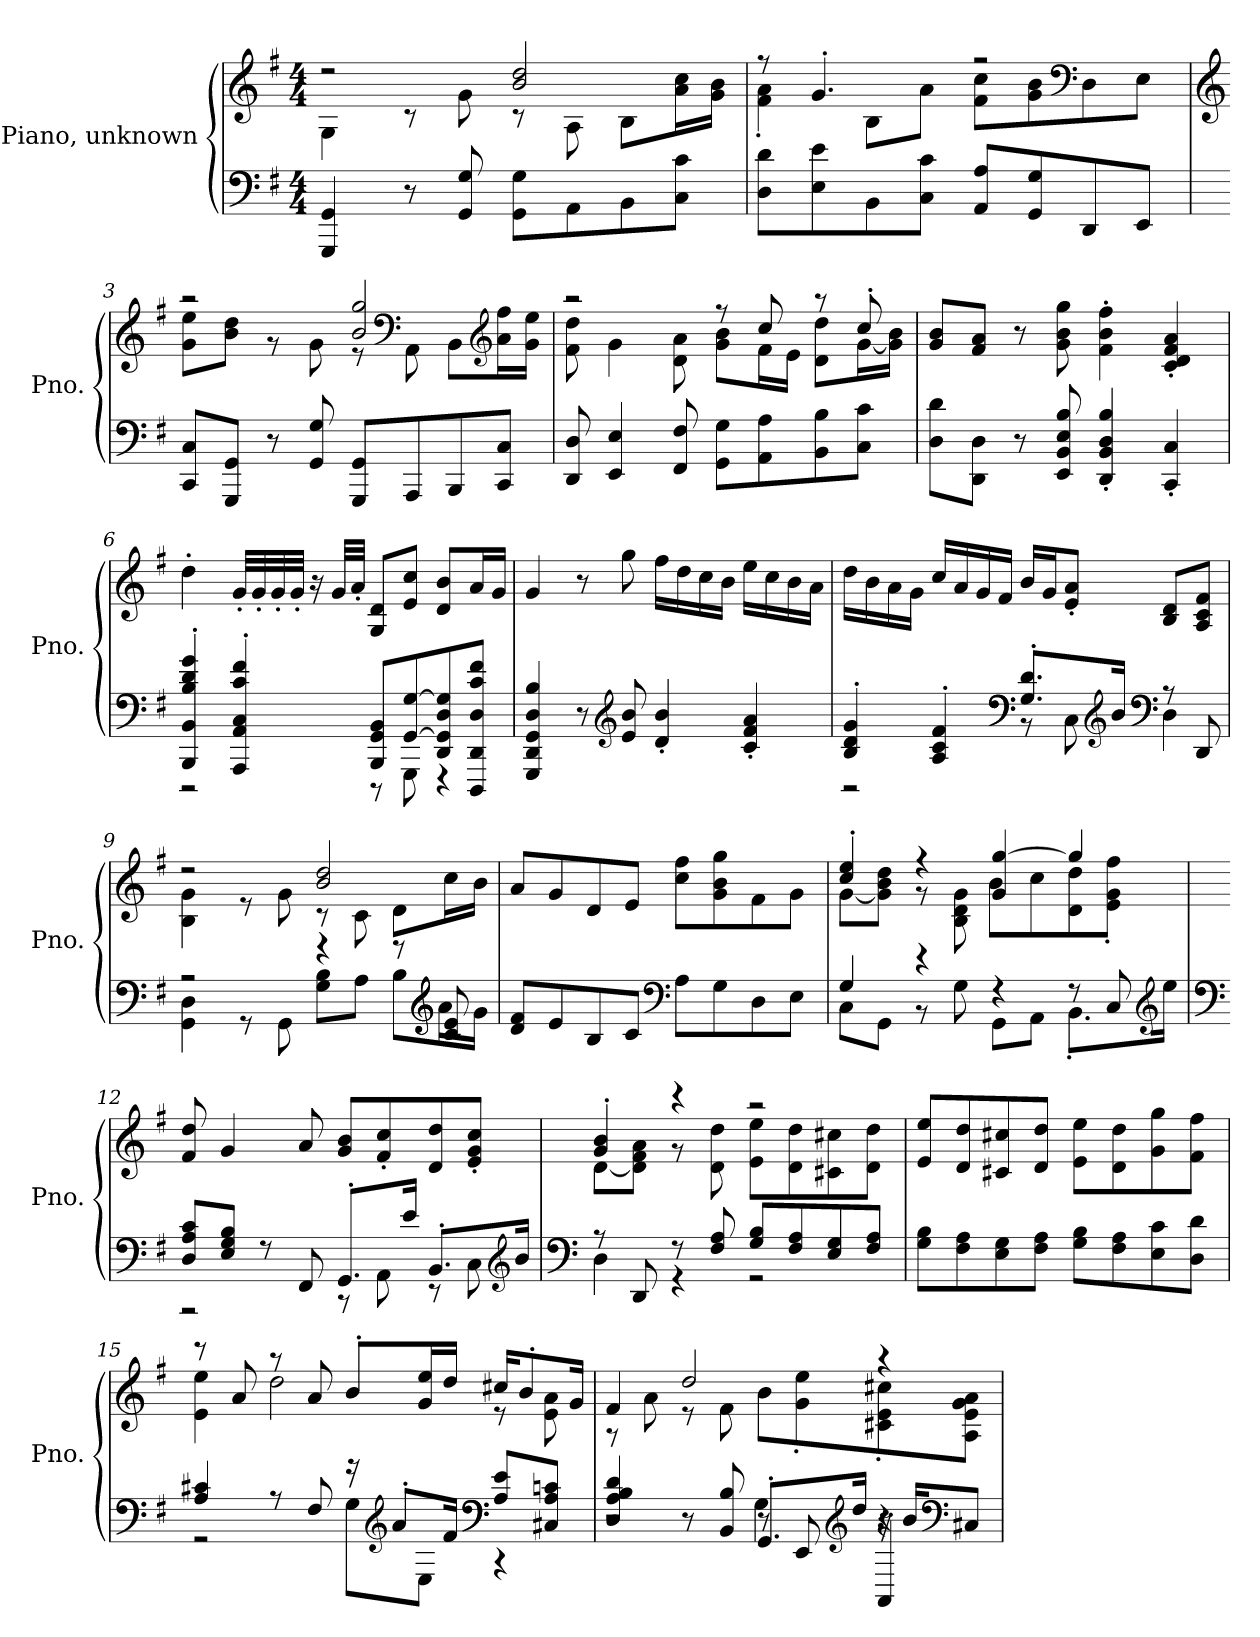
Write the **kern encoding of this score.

**kern	**kern
*part1	*part1
*staff2	*staff1
*I"Piano, unknown	*
*I'Pno.	*
*clefF4	*clefG2
*k[f#]	*k[f#]
*M4/4	*M4/4
*MM120	*MM120
=1	=1
*	*^
4GGG/ 4GG/	2r	4G\
8r	.	8r
8GG/ 8G/	.	8g\
8GG\ 8G\L	2b/ 2dd/	8r
8AA\	.	8A\
8BB\	.	8B\L
8C\ 8c\J	.	16a\ 16cc\L
.	.	16g\ 16b\JJ
=2	=2	=2
8D\ 8d\L	8r	4f#\' 4a\'
8E\ 8e\	4.g'/	.
8BB\	.	8B\L
8C\ 8c\J	.	8a\J
8AA/ 8A/L	2r	8f#\ 8cc\L
8GG/ 8G/	.	8g\ 8b\
*	*clefF4	*
8DD/	.	8D\
8EE/J	.	8E\J
=3	=3	=3
*	*clefG2	*
8CC/ 8C/L	2r	8g\ 8ee\L
8GGG/ 8GG/J	.	8b\ 8dd\J
8r	.	8r
8GG/ 8G/	.	8g\
8GGG/ 8GG/L	2b/ 2gg/	8r
*	*clefF4	*
8AAA/	.	8AA\
8BBB/	.	8BB\L
*	*clefG2	*
8CC/ 8C/J	.	16a\ 16ff#\L
.	.	16g\ 16ee\JJ
!!LO:LB:g=z	!!
=4	=4	=4
8DD/ 8D/	2r	8f#\ 8dd\
4EE/ 4E/	.	4g\
8FF#/ 8F#/	.	8d\ 8a\
8GG\ 8G\L	8r	8g\ 8b\L
8AA\ 8A\	8cc/	16f#\L
.	.	16e\JJ
8BB\ 8B\	8r	8d\ 8dd\L
8C\ 8c\J	8cc'/	[16g\L
.	.	16g\] 16b\JJ
*	*v	*v
=5	=5
8D\ 8d\L	8g/ 8b/L
8DD\ 8D\J	8f#/ 8a/J
8r	8r
8EE/ 8BB/ 8E/ 8B/	8g\ 8b\ 8gg\
4DD/' 4BB/' 4D/' 4B/'	4f#\' 4b\' 4ff#\'
4CC/' 4C/'	4c/' 4d/' 4f#/' 4a/'
=6	=6
*^	*
4BBB/' 4BB/' 4B/' 4d/' 4g/'	2r	4dd'\
4AAA/' 4AA/' 4C/' 4c/' 4f#/'	.	32g'/LLL
.	.	32g'/
.	.	32g'/
.	.	32g'/JJJ
.	.	16r
.	.	32g/LLL
.	.	32a'/JJJ
8BBB/ 8GG/ 8BB/L	8r	8G/ 8d/L
[8GG/ [8G/	8GGG\	8e/ 8cc/J
8DD/ 8GG/] 8D/ 8G/]	4r	8d/ 8b/L
8DDD/ 8DD/ 8D/ 8c/ 8f#/J	.	16a/L
.	.	16g/JJ
*v	*v	*
!!LO:LB:g=z
=7	=7
4GGG/ 4DD/ 4GG/ 4D/ 4B/	4g/
8r	8r
*clefG2	*
8e/ 8b/	8gg\
4d/' 4b/'	16ff#\LL
.	16dd\
.	16cc\
.	16b\JJ
4c/' 4f#/' 4a/'	16ee\LL
.	16cc\
.	16b\
.	16a\JJ
=8	=8
*^	*
4B/' 4d/' 4g/'	2r	16dd\LL
.	.	16b\
.	.	16a\
.	.	16g\JJ
4A/' 4c/' 4f#/'	.	16cc/LL
.	.	16a/
.	.	16g/
.	.	16f#/JJ
*clefF4	*	*
8.G/' 8.d/'L	8r	16b/LL
.	.	16g/J
.	8C\	8e/' 8a/'J
*clefG2	*	*
16b/Jk	.	.
*clefF4	*	*
8r	4D\	8B/ 8d/L
8DD/	.	8A/ 8c/ 8f#/J
=9	=9	=9
*	*	*^
2r	4GG\ 4D\	2r	4B\ 4g\
.	8r	.	8r
.	8GG\	.	8g\
4r	8G\ 8B\L	2b/ 2dd/	8r
.	8A\J	.	8c\
8r	8B\L	.	8d\L
*clefG2	*	*	*
8c/ 8e/	16a\L	.	16cc\L
.	16g\JJ	.	16b\JJ
*v	*v	*	*
*	*v	*v
!!LO:LB:g=z
=10	=10
8d/ 8f#/L	8a/L
8e/	8g/
8B/	8d/
8c/J	8e/J
*clefF4	*
8A\L	8cc\ 8ff#\L
8G\	8g\ 8b\ 8gg\
8D\	8f#\
8E\J	8g\J
=11	=11
*^	*^
4G/	8C\L	4cc/' 4ee/'	[8g\L
.	8GG\J	.	8g\] 8b\ 8dd\J
4r	8r	4r	8r
.	8G\	.	8B\ 8d\ 8g\
4r	8GG\L	4g/ [4gg/	8b\L
.	8AA\J	.	8cc\
8r	8.BB'\L	4gg/]	8d\ 8dd\
8C/	.	.	8e\' 8g\' 8ff#\'J
*clefG2	*	*	*
.	16ee\Jk	.	.
*	*	*v	*v
=12	=12	=12
*clefF4	*	*
8D/ 8A/ 8c/L	2r	8f#/ 8dd/
8E/ 8G/ 8B/J	.	4g/
8r	.	.
8FF#/	.	8a/
8.GG'/L	8r	8g/ 8b/L
.	8AA\	8f#/' 8cc/'
16e/Jk	.	.
8.BB'/L	8r	8d/ 8dd/
.	8C\	8e/' 8g/' 8cc/'J
*clefG2	*	*
16b/Jk	.	.
!!LO:LB:g=z
=13	=13	=13
*clefF4	*	*
*	*	*^
8r	4D\	4g/' 4b/'	[8d\L
8DD/	.	.	8d\] 8f#\ 8a\J
8r	4r	4r	8r
8F#/ 8A/	.	.	8d\ 8dd\
8G/ 8B/L	2r	2r	8e\ 8ee\L
8F#/ 8A/	.	.	8d\ 8dd\
8E/ 8G/	.	.	8c#X\ 8cc#X\
8F#/ 8A/J	.	.	8d\ 8dd\J
*v	*v	*	*
*	*v	*v
=14	=14
8G\ 8B\L	8e/ 8ee/L
8F#\ 8A\	8d/ 8dd/
8E\ 8G\	8c#X/ 8cc#X/
8F#\ 8A\J	8d/ 8dd/J
8G\ 8B\L	8e\ 8ee\L
8F#\ 8A\	8d\ 8dd\
8E\ 8c\	8g\ 8gg\
8D\ 8d\J	8f#\ 8ff#\J
=15	=15
*^	*^
4A/ 4c#X/	2r	8r	4e\ 4ee\
.	.	8a/	.
8r	.	8r	2dd\
8F#/	.	8a/	.
16r	8G\L	8b'/L	.
*clefG2	*	*	*
8a'/L	.	.	.
.	8E\J	16g/ 16ee/L	.
16f#/Jk	.	16dd/JJ	.
*clefF4	*	*	*
8A/ 8e/L	4r	16cc#X/KL	8r
.	.	8b'/	.
8C#X/ 8A/ 8cn/J	.	.	8e\ 8a\
.	.	16g/Jk	.
!!LO:LB:g=z	!!
=16	=16	=16	=16
*	*^	*	*
4D/ 4A/ 4B/ 4d/	2r	2r	4f#/	8r
.	.	.	.	8a\
8r	.	.	2dd/	8r
8BB/ 8B/	.	.	.	8f#\
8.GG'/L	4G\	8r	.	8b\L
.	.	8EE/	.	8g\' 8ee\'
*clefG2	*	*	*	*
16dd/Jk	.	.	.	.
16r	4r	4AA'/	4r	8c#X\' 8e\' 8cc#X\'
16b/KL	.	.	.	.
*clefF4	*	*	*	*
8C#X/J	.	.	.	8A\ 8e\ 8g\ 8a\J
*v	*v	*v	*	*
*	*v	*v
=	=
*-	*-
